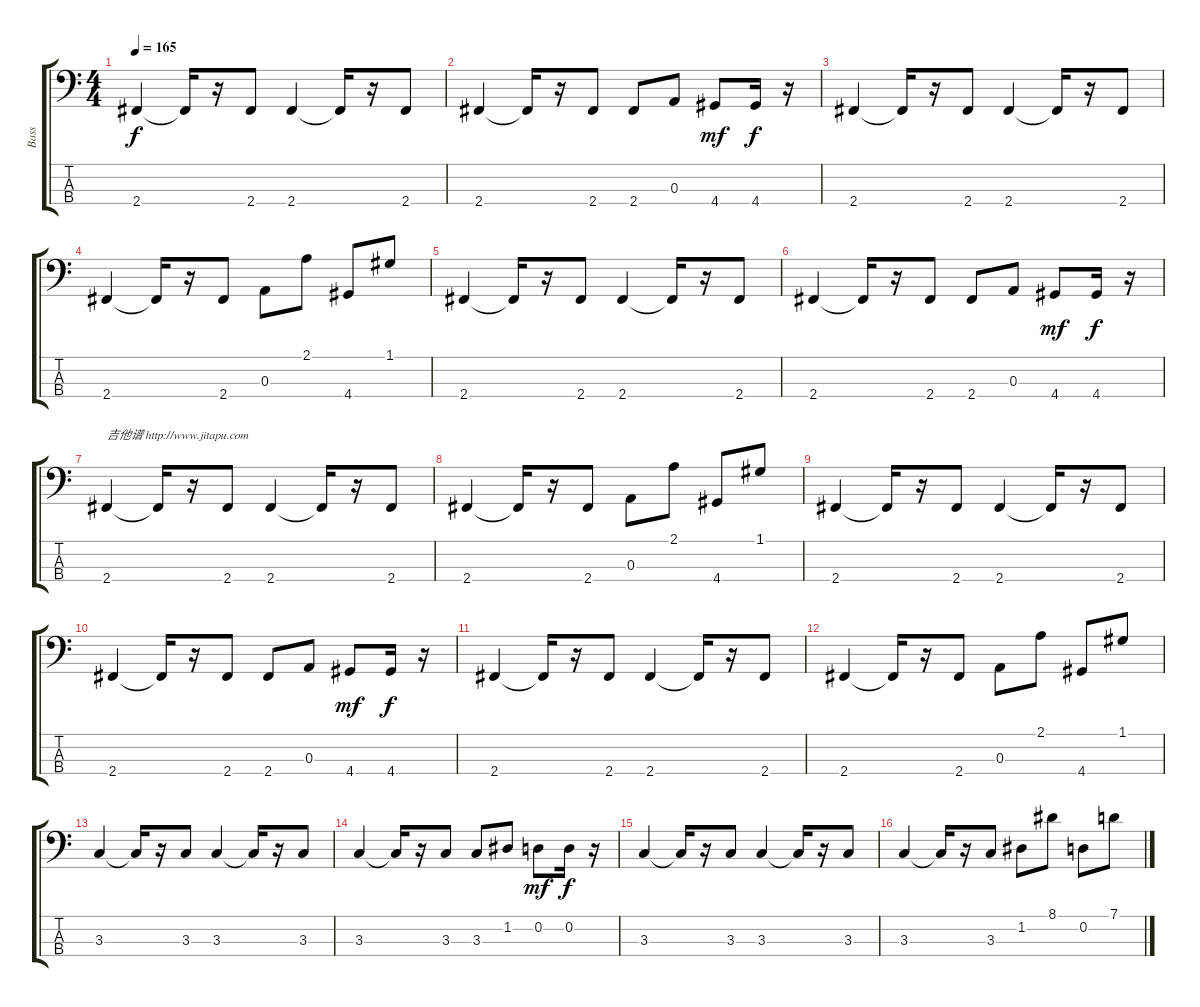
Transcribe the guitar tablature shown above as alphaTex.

\track ("Bass" "Bass") {instrument electricbassfinger}
\staff {score tabs}
\tuning (G2 D2 A1 E1) {hide}
\ts (4 4)
\tempo 165
\clef f4
\ks c
2.4.4{dy f} 2.4{t}.16 r.16 2.4.8 2.4.4 2.4{t}.16 r.16 2.4.8 |
2.4.4 2.4{t}.16 r.16 2.4.8 2.4.8 0.3.8 4.4.8{dy mf} 4.4.16{dy f} r.16 |
2.4.4 2.4{t}.16 r.16 2.4.8 2.4.4 2.4{t}.16 r.16 2.4.8 |
2.4.4 2.4{t}.16 r.16 2.4.8 0.3.8 2.1.8 4.4.8 1.1.8 |
2.4.4 2.4{t}.16 r.16 2.4.8 2.4.4 2.4{t}.16 r.16 2.4.8 |
2.4.4 2.4{t}.16 r.16 2.4.8 2.4.8 0.3.8 4.4.8{dy mf} 4.4.16{dy f} r.16 |
2.4.4{txt "吉他谱 http://www.jitapu.com"} 2.4{t}.16 r.16 2.4.8 2.4.4 2.4{t}.16 r.16 2.4.8 |
2.4.4 2.4{t}.16 r.16 2.4.8 0.3.8 2.1.8 4.4.8 1.1.8 |
2.4.4 2.4{t}.16 r.16 2.4.8 2.4.4 2.4{t}.16 r.16 2.4.8 |
2.4.4 2.4{t}.16 r.16 2.4.8 2.4.8 0.3.8 4.4.8{dy mf} 4.4.16{dy f} r.16 |
2.4.4 2.4{t}.16 r.16 2.4.8 2.4.4 2.4{t}.16 r.16 2.4.8 |
2.4.4 2.4{t}.16 r.16 2.4.8 0.3.8 2.1.8 4.4.8 1.1.8 |
3.3.4 3.3{t}.16 r.16 3.3.8 3.3.4 3.3{t}.16 r.16 3.3.8 |
3.3.4 3.3{t}.16 r.16 3.3.8 3.3.8 1.2.8 0.2.8{dy mf} 0.2.16{dy f} r.16 |
3.3.4 3.3{t}.16 r.16 3.3.8 3.3.4 3.3{t}.16 r.16 3.3.8 |
3.3.4 3.3{t}.16 r.16 3.3.8 1.2.8 8.1.8 0.2.8 7.1.8
